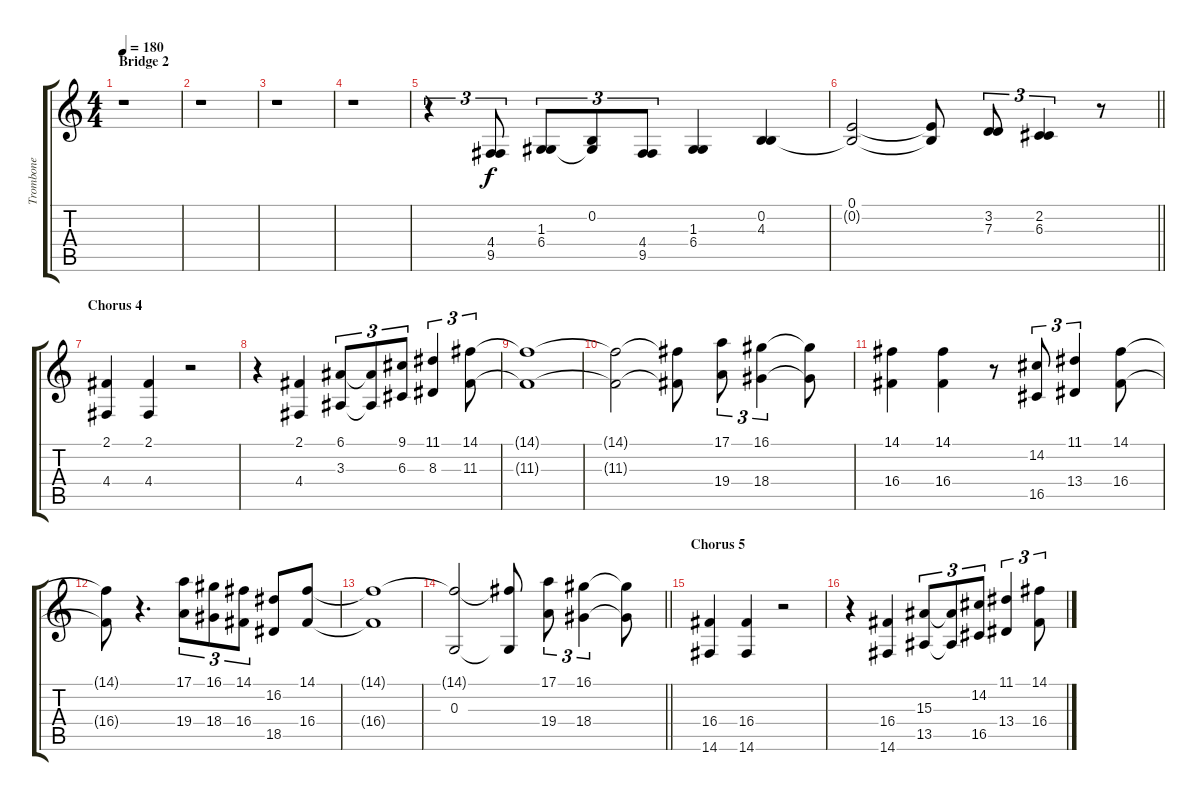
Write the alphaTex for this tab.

\track ("Trombone" "Trombone") {instrument trombone}
\staff {score tabs}
\tuning (E4 B3 G3 D3 A2 E2) {hide}
\ts (4 4)
\section ("" "Bridge 2")
\tempo 180
\clef g2
\ks c
r.1{dy mf} |
r.1 |
r.1 |
r.1 |
r.4{tu (3 2)} (4.4 9.5).8{tu (3 2) dy f} (1.3 6.4).8{tu (3 2)} (0.2 6.4{t}).8{tu (3 2)} (4.4 9.5).8{tu (3 2)} (1.3 6.4).4 (0.2 4.3).4 |
\barLineRight lightlight
(0.1 0.2{t}).2 (0.1{t} 0.2{t}).8 (3.2 7.3).8{tu (3 2)} (2.2 6.3).4{tu (3 2)} r.8 |
\section ("" "Chorus 4")
(2.1 4.4).4 (2.1 4.4).4 r.2 |
r.4 (2.1 4.4).4 (6.1 3.3).8{tu (3 2)} (6.1{t} 3.3{t}).8{tu (3 2)} (9.1 6.3).8{tu (3 2)} (11.1 8.3).4{tu (3 2)} (14.1 11.3).8{tu (3 2)} |
(14.1{t} 11.3{t}).1 |
(14.1{t} 11.3{t}).2 (14.1{t} 11.3{t}).8 (17.1 19.4).8{tu (3 2)} (16.1 18.4).4{tu (3 2)} (16.1{t} 18.4{t}).8 |
(14.1 16.4).4 (14.1 16.4).4 r.8 (14.2 16.5).8{tu (3 2)} (11.1 13.4).4{tu (3 2)} (14.1 16.4).8 |
(14.1{t} 16.4{t}).8 r.4{d} (17.1 19.4).8{tu (3 2)} (16.1 18.4).8{tu (3 2)} (14.1 16.4).8{tu (3 2)} (16.2 18.5).8 (14.1 16.4).8 |
(14.1{t} 16.4{t}).1 |
\barLineRight lightlight
(14.1{t} 0.3).2 (14.1{t} 0.3{t}).8 (17.1 19.4).8{tu (3 2)} (16.1 18.4).4{tu (3 2)} (16.1{t} 18.4{t}).8 |
\section ("" "Chorus 5")
(16.4 14.6).4 (16.4 14.6).4 r.2 |
r.4 (16.4 14.6).4 (15.3 13.5).8{tu (3 2)} (15.3{t} 13.5{t}).8{tu (3 2)} (14.2 16.5).8{tu (3 2)} (11.1 13.4).4{tu (3 2)} (14.1 16.4).8{tu (3 2)}
